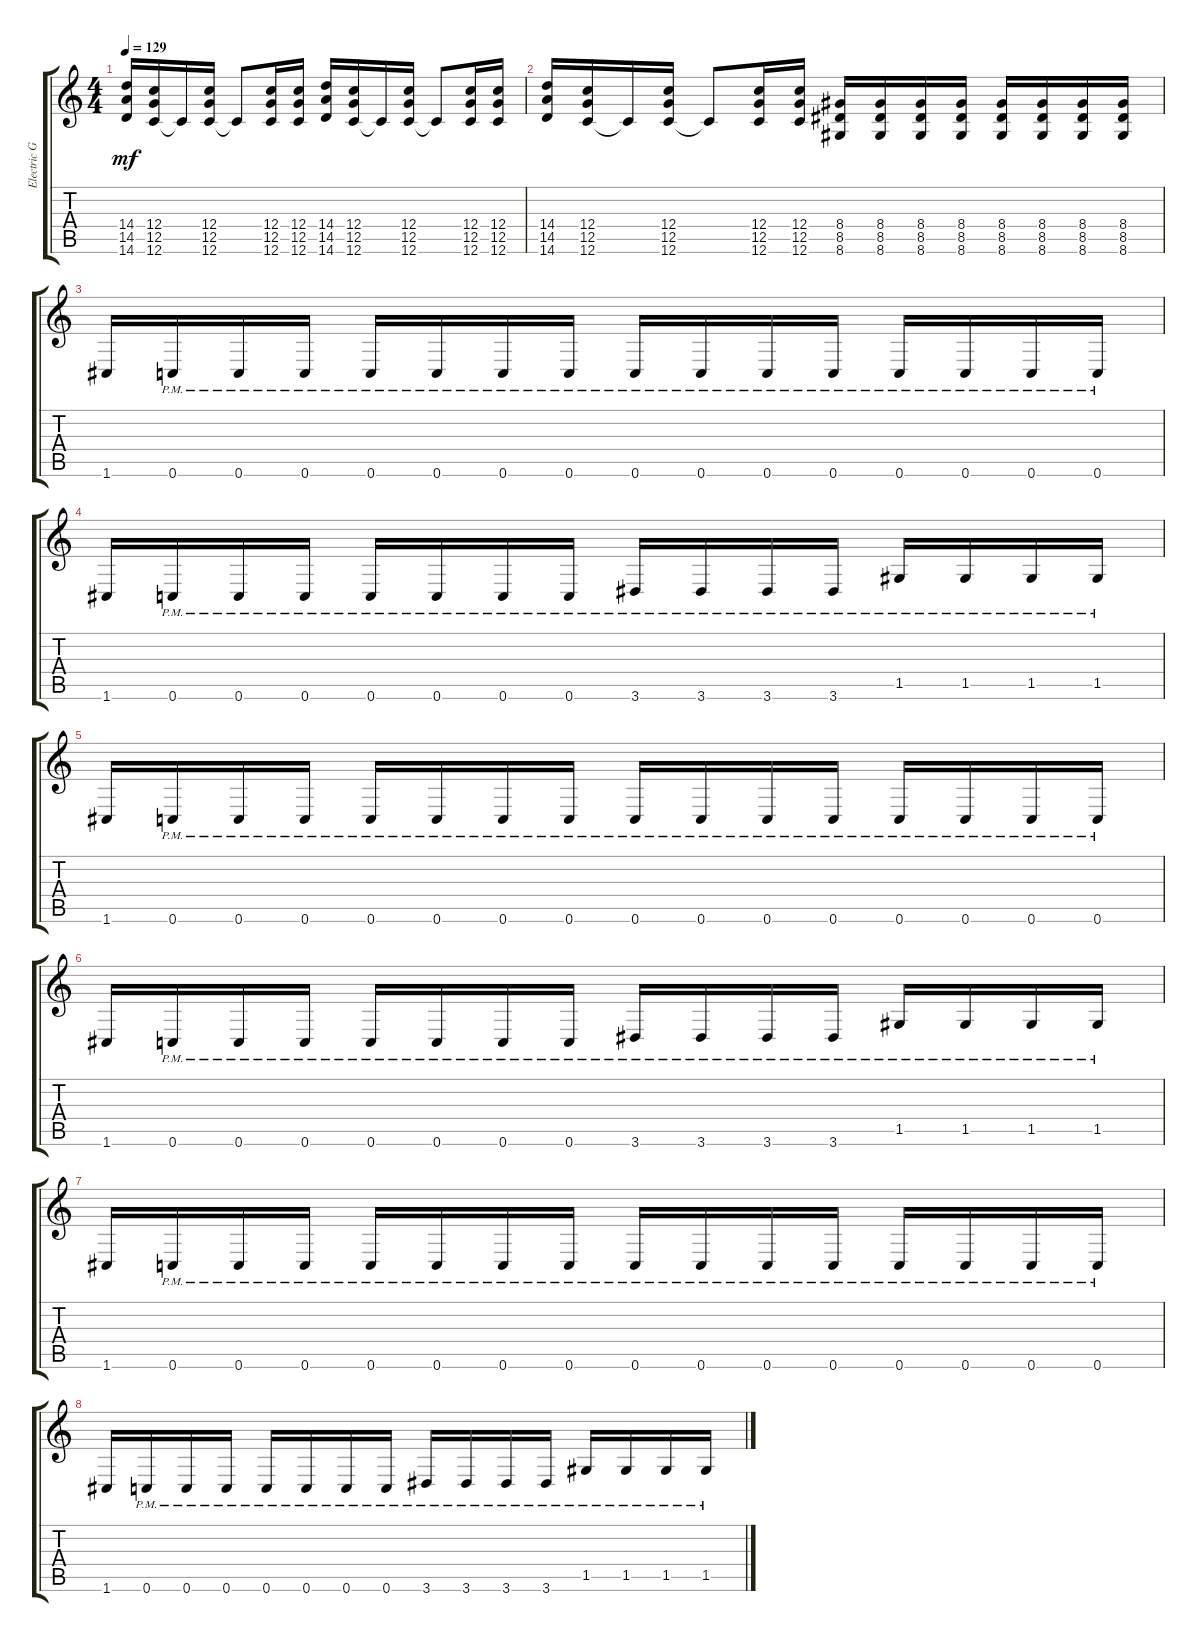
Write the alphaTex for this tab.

\track ("Electric Guitar" "Electric G") {instrument distortionguitar}
\staff {score tabs}
\tuning (D4 A3 F3 C3 G2 C2) {hide}
\ts (4 4)
\tempo 129
\clef g2
\ks c
(14.4 14.5 14.6).16{dy mf} (12.4 12.5 12.6).16 12.6{t}.16 (12.4 12.5 12.6).16 12.6{t}.8 (12.4 12.5 12.6).16 (12.4 12.5 12.6).16 (14.4 14.5 14.6).16 (12.4 12.5 12.6).16 12.6{t}.16 (12.4 12.5 12.6).16 12.6{t}.8 (12.4 12.5 12.6).16 (12.4 12.5 12.6).16 |
(14.4 14.5 14.6).16 (12.4 12.5 12.6).16 12.6{t}.16 (12.4 12.5 12.6).16 12.6{t}.8 (12.4 12.5 12.6).16 (12.4 12.5 12.6).16 (8.4 8.5 8.6).16 (8.4 8.5 8.6).16 (8.4 8.5 8.6).16 (8.4 8.5 8.6).16 (8.4 8.5 8.6).16 (8.4 8.5 8.6).16 (8.4 8.5 8.6).16 (8.4 8.5 8.6).16 |
1.6.16 0.6{pm}.16 0.6{pm}.16 0.6{pm}.16 0.6{pm}.16 0.6{pm}.16 0.6{pm}.16 0.6{pm}.16 0.6{pm}.16 0.6{pm}.16 0.6{pm}.16 0.6{pm}.16 0.6{pm}.16 0.6{pm}.16 0.6{pm}.16 0.6{pm}.16 |
1.6.16 0.6{pm}.16 0.6{pm}.16 0.6{pm}.16 0.6{pm}.16 0.6{pm}.16 0.6{pm}.16 0.6{pm}.16 3.6{pm}.16 3.6{pm}.16 3.6{pm}.16 3.6{pm}.16 1.5{pm}.16 1.5{pm}.16 1.5{pm}.16 1.5{pm}.16 |
1.6.16 0.6{pm}.16 0.6{pm}.16 0.6{pm}.16 0.6{pm}.16 0.6{pm}.16 0.6{pm}.16 0.6{pm}.16 0.6{pm}.16 0.6{pm}.16 0.6{pm}.16 0.6{pm}.16 0.6{pm}.16 0.6{pm}.16 0.6{pm}.16 0.6{pm}.16 |
1.6.16 0.6{pm}.16 0.6{pm}.16 0.6{pm}.16 0.6{pm}.16 0.6{pm}.16 0.6{pm}.16 0.6{pm}.16 3.6{pm}.16 3.6{pm}.16 3.6{pm}.16 3.6{pm}.16 1.5{pm}.16 1.5{pm}.16 1.5{pm}.16 1.5{pm}.16 |
1.6.16 0.6{pm}.16 0.6{pm}.16 0.6{pm}.16 0.6{pm}.16 0.6{pm}.16 0.6{pm}.16 0.6{pm}.16 0.6{pm}.16 0.6{pm}.16 0.6{pm}.16 0.6{pm}.16 0.6{pm}.16 0.6{pm}.16 0.6{pm}.16 0.6{pm}.16 |
1.6.16 0.6{pm}.16 0.6{pm}.16 0.6{pm}.16 0.6{pm}.16 0.6{pm}.16 0.6{pm}.16 0.6{pm}.16 3.6{pm}.16 3.6{pm}.16 3.6{pm}.16 3.6{pm}.16 1.5{pm}.16 1.5{pm}.16 1.5{pm}.16 1.5{pm}.16
